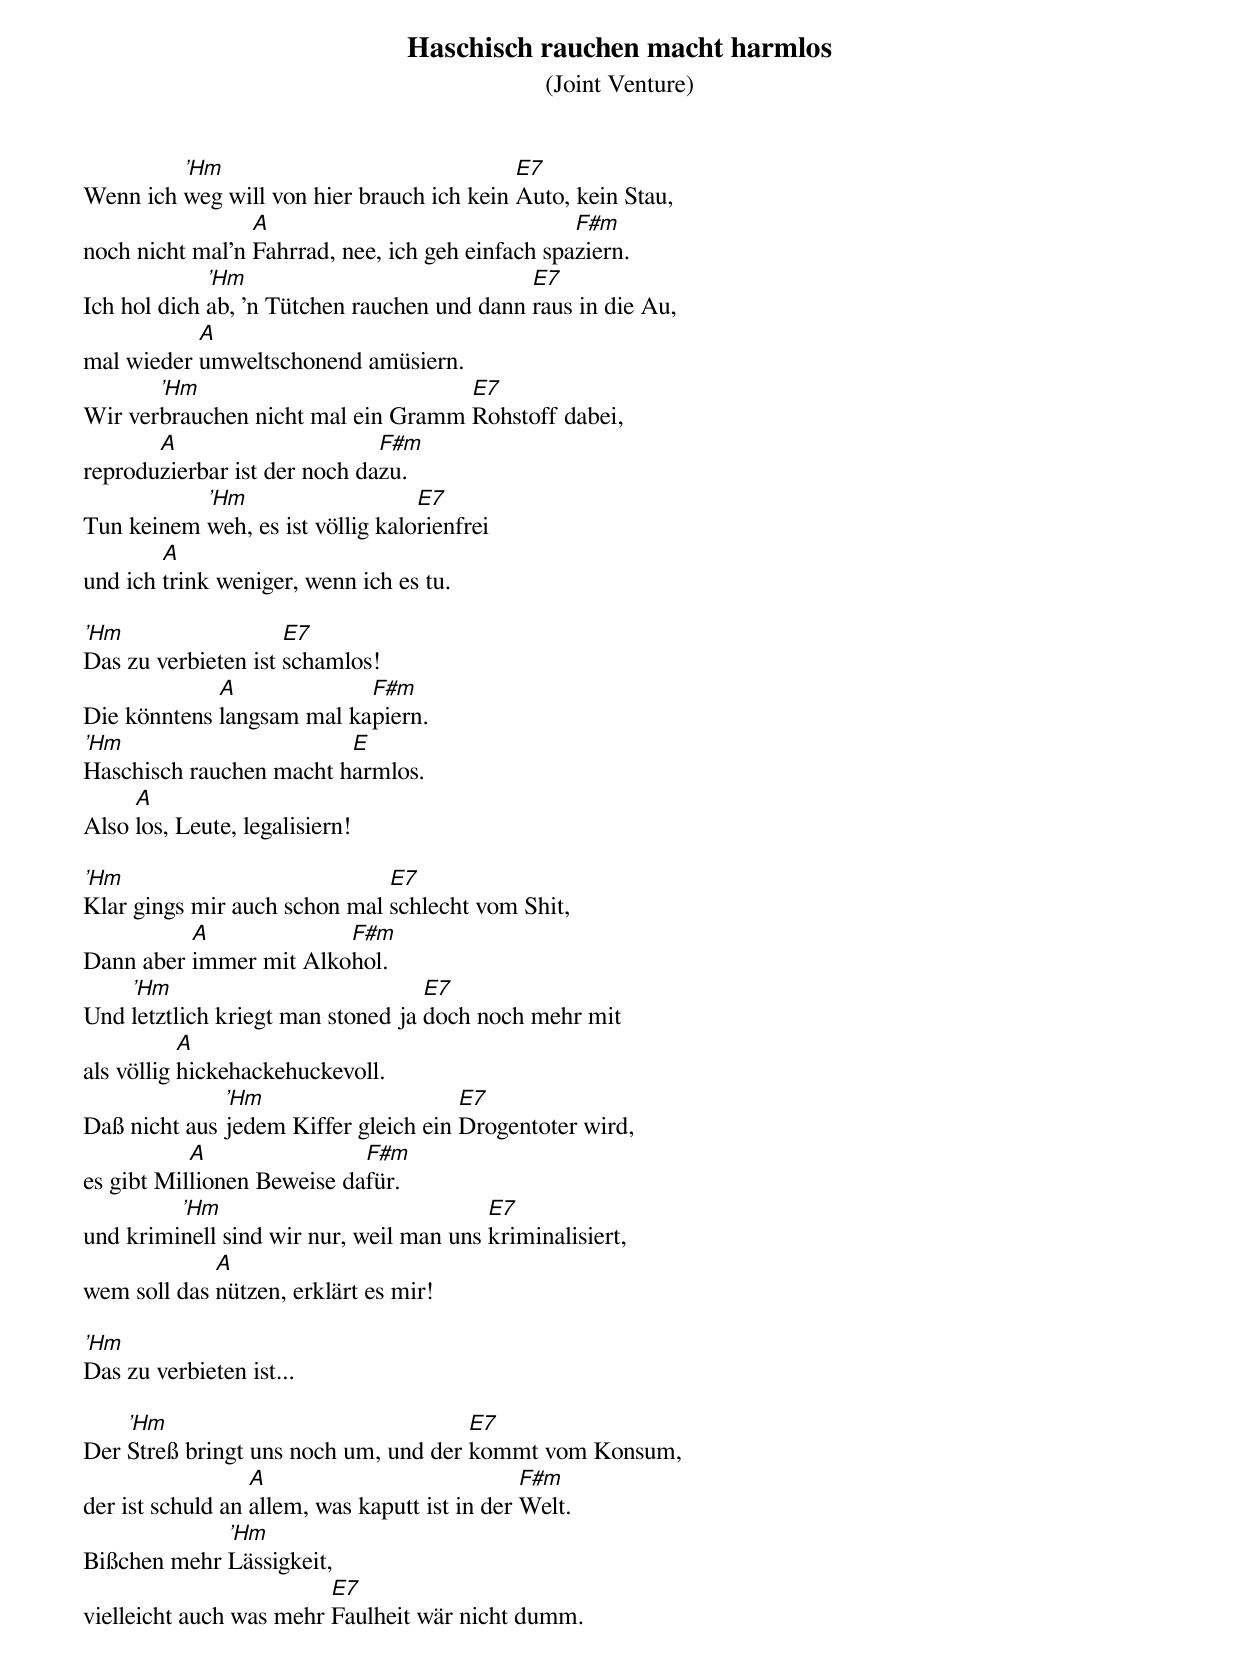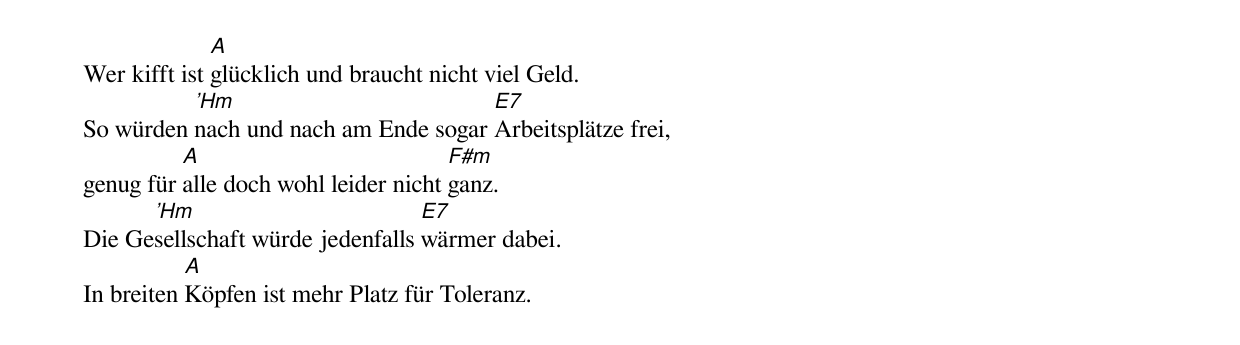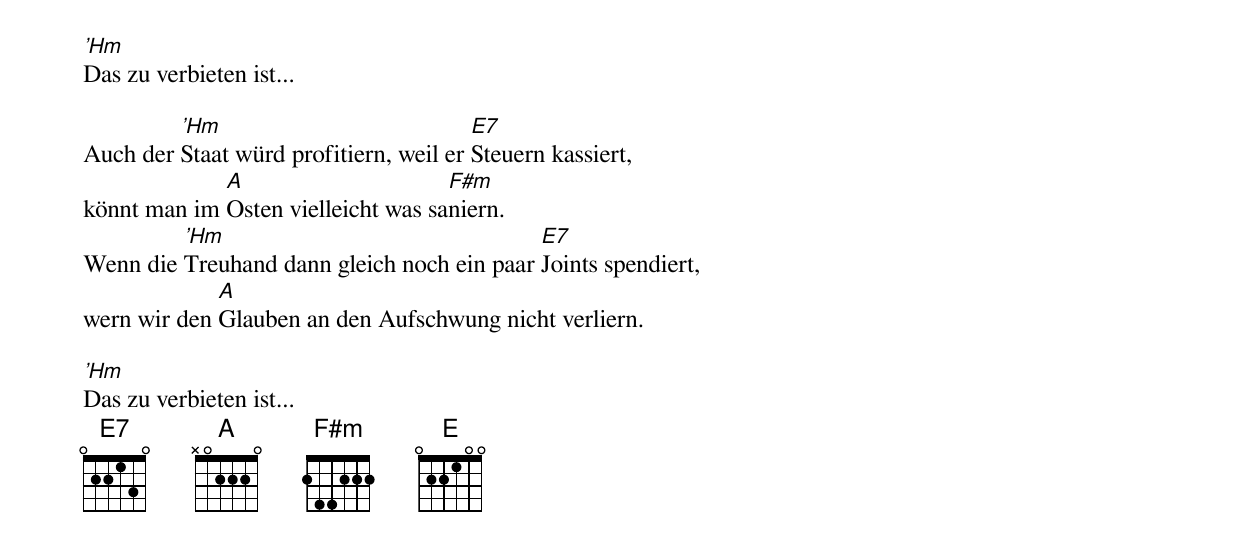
{t:Haschisch rauchen macht harmlos}
{st:(Joint Venture)}

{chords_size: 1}
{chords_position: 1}
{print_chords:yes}
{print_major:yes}
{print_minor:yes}
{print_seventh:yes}
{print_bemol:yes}
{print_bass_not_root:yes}
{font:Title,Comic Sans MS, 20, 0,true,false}
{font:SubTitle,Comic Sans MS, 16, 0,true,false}
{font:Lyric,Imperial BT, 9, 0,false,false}
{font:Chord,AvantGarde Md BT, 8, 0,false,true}
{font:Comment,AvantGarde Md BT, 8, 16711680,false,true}
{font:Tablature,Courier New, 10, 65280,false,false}
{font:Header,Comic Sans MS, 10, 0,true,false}
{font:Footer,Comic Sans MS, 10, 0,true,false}
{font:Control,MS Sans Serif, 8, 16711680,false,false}
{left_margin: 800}
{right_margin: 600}
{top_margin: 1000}
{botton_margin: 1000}
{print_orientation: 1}




Wenn ich ['Hm]weg will von hier brauch ich kein [E7]Auto, kein Stau,
noch nicht mal'n [A]Fahrrad, nee, ich geh einfach spa[F#m]ziern.
Ich hol dich ['Hm]ab, 'n Tütchen rauchen und dann [E7]raus in die Au,
mal wieder [A]umweltschonend amüsiern.
Wir ver['Hm]brauchen nicht mal ein Gramm [E7]Rohstoff dabei,
reprodu[A]zierbar ist der noch da[F#m]zu.
Tun keinem ['Hm]weh, es ist völlig kalo[E7 ]rienfrei
und ich [A]trink weniger, wenn ich es tu.

['Hm]Das zu verbieten ist [E7]schamlos!
Die könntens [A]langsam mal ka[F#m]piern.
['Hm]Haschisch rauchen macht h[E]armlos.
Also [A]los, Leute, legalisiern!

['Hm]Klar gings mir auch schon mal [E7]schlecht vom Shit,
Dann aber [A]immer mit Alko[F#m ]hol.
Und ['Hm]letztlich kriegt man stoned ja [E7]doch noch mehr mit
als völlig [A]hickehackehuckevoll.
Daß nicht aus ['Hm]jedem Kiffer gleich ein [E7 ]Drogentoter wird,
es gibt Mil[A]lionen Beweise da[F#m]für.
und krimi['Hm]nell sind wir nur, weil man uns [E7]kriminalisiert,
wem soll das [A]nützen, erklärt es mir!

['Hm]Das zu verbieten ist...

Der ['Hm]Streß bringt uns noch um, und der [E7]kommt vom Konsum,
der ist schuld an [A]allem, was kaputt ist in der [F#m]Welt.
Bißchen mehr ['Hm]Lässigkeit,
vielleicht auch was mehr [E7]Faulheit wär nicht dumm.
Wer kifft ist [A]glücklich und braucht nicht viel Geld.
So würden ['Hm]nach und nach am Ende sogar [E7]Arbeitsplätze frei,
genug für [A]alle doch wohl leider nicht [F#m]ganz.
Die Ge['Hm]sellschaft würde jedenfalls [E7]wärmer dabei.
In breiten [A]Köpfen ist mehr Platz für Toleranz.
{new_page}

['Hm]Das zu verbieten ist...

Auch der ['Hm]Staat würd profitiern, weil er [E7]Steuern kassiert,
könnt man im [A]Osten vielleicht was sa[F#m]niern.
Wenn die ['Hm]Treuhand dann gleich noch ein paar [E7]Joints spendiert,
wern wir den [A]Glauben an den Aufschwung nicht verliern.

['Hm]Das zu verbieten ist...
